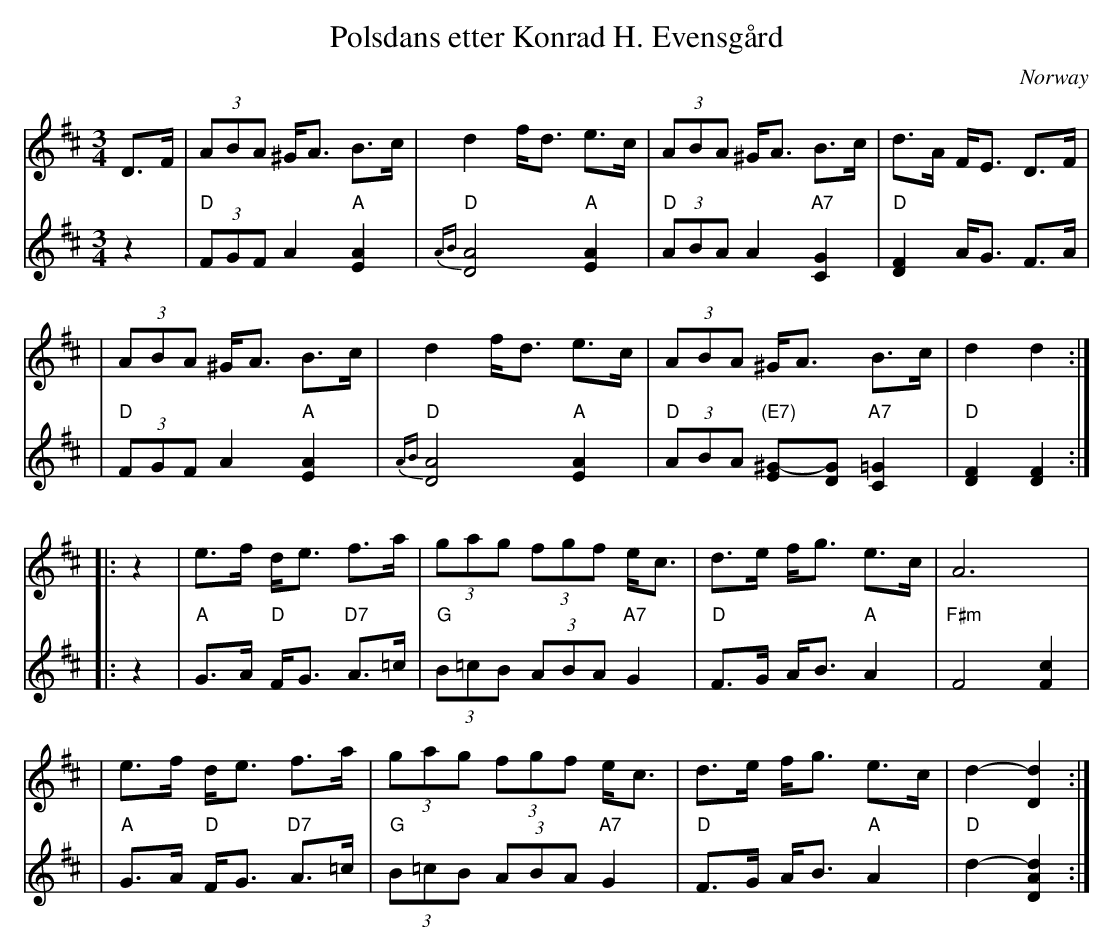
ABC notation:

X:1
T: Polsdans etter Konrad H. Evensg\aard
O: Norway
M: 3/4
L: 1/8
K: D
V: 1
D>F \
| (3ABA ^G<A B>c | d2 f<d e>c | (3ABA ^G<A B>c | d>A F<E D>F |
| (3ABA ^G<A B>c | d2 f<d e>c | (3ABA ^G<A B>c | d2 d2 :|
|: z2 \
| e>f d<e f>a | (3gag (3fgf e<c | d>e f<g e>c | A6 |
| e>f d<e f>a | (3gag (3fgf e<c | d>e f<g e>c | d2- [d2D2] :|
V: 2
z2 \
| "D"(3FGF A2 "A"[A2E2] | "D"{AB}[A4D4] "A"[A2E2] | "D"(3ABA A2 "A7"[G2C2] | "D"[F2D2] A<G F>A |
| "D"(3FGF A2 "A"[A2E2] | "D"{AB}[A4D4] "A"[A2E2] | "D"(3ABA "(E7)"[^G-E][GD] "A7"[=G2C2] | "D"[F2D2] [F2D2] :|
|: z2 \
| "A"G>A "D"F<G "D7"A>=c | "G"(3B=cB (3ABA "A7"G2 | "D"F>G A<B "A"A2 | "F#m"F4 [c2F2] |
| "A"G>A "D"F<G "D7"A>=c | "G"(3B=cB (3ABA "A7"G2 | "D"F>G A<B "A"A2 | "D"d2- [d2A2D2] :|
